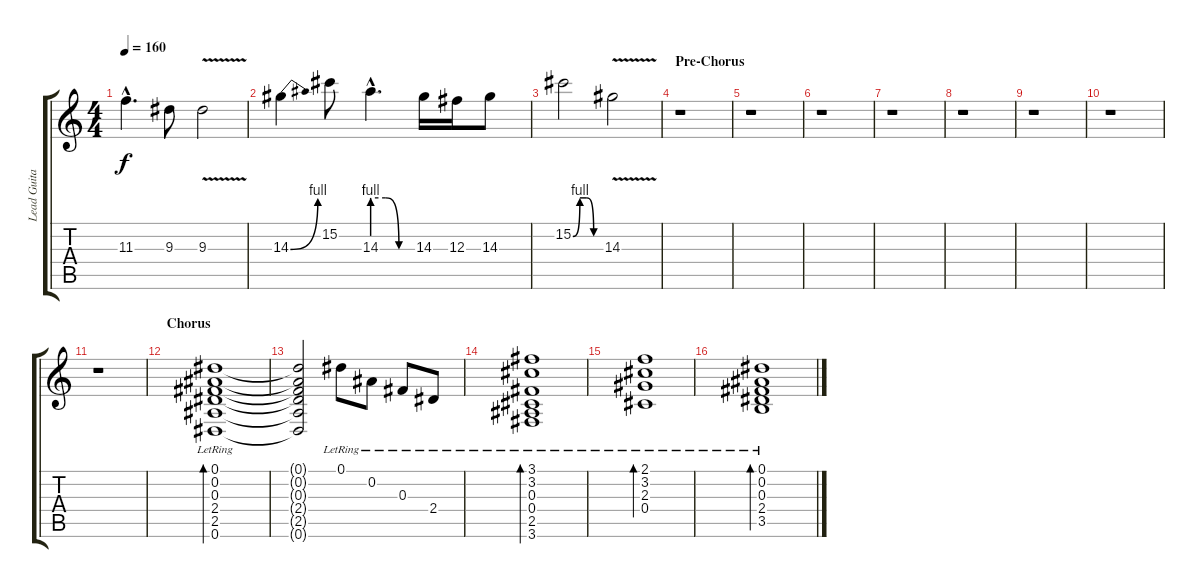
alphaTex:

\track ("Lead Guitar" "Lead Guita") {instrument electricguitarclean}
\staff {score tabs}
\tuning (Eb4 Bb3 Gb3 Db3 Ab2 Eb2) {hide}
\ts (4 4)
\tempo 160
\clef g2
\ks c
11.3{hac}.4{d dy f} 9.3.8 9.3{v}.2 |
14.3{be (bend 0 0 60 4)}.4 15.2.8 14.3{be (custom 0 4 20 4 40 0 60 0) hac}.4{d} 14.3.16 12.3.16 14.3.8 |
15.2{be (custom 0 0 15 4 30 4 45 0 60 0)}.2 14.3{v}.2 |
\section ("" "Pre-Chorus")
r.1 |
r.1 |
r.1 |
r.1 |
r.1 |
r.1 |
r.1 |
r.1{volume 8 instrument electricguitarclean} |
\section ("" "Chorus")
(0.1{lr} 0.2{lr} 0.3{lr} 2.4{lr} 2.5{lr} 0.6{lr}).1{bd 240} |
(0.1{t} 0.2{t} 0.3{t} 2.4{t} 2.5{t} 0.6{t}).2 0.1{lr}.8 0.2{lr}.8 0.3{lr}.8 2.4{lr}.8 |
(3.1{lr} 3.2{lr} 0.3{lr} 0.4{lr} 2.5{lr} 3.6{lr}).1{bd 240} |
(2.1{lr} 3.2{lr} 2.3{lr} 0.4{lr}).1{bd 240} |
(0.1{lr} 0.2{lr} 0.3{lr} 2.4{lr} 3.5{lr}).1{bd 240}
